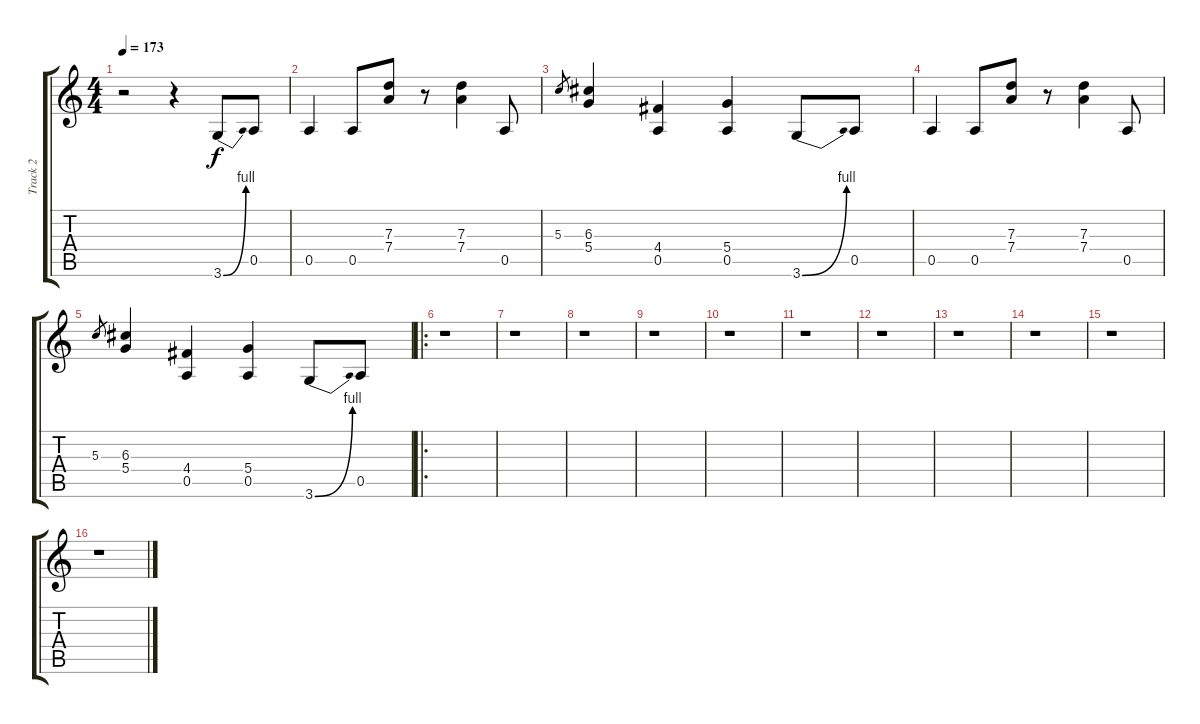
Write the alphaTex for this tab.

\track ("Track 2" "Track 2") {instrument acousticguitarsteel}
\staff {score tabs}
\tuning (E4 B3 G3 D3 A2 E2) {hide}
\ts (4 4)
\tempo 173
\clef g2
\ks c
r.2{dy f instrument acousticguitarsteel} r.4 3.6{be (bend 0 0 60 4)}.8 0.5.8 |
0.5.4 0.5.8 (7.3 7.4).8 r.8 (7.3 7.4).4 0.5.8 |
5.3.8{gr} (6.3 5.4).4 (4.4 0.5).4 (5.4 0.5).4 3.6{be (bend 0 0 60 4)}.8 0.5.8 |
0.5.4 0.5.8 (7.3 7.4).8 r.8 (7.3 7.4).4 0.5.8 |
5.3.8{gr} (6.3 5.4).4 (4.4 0.5).4 (5.4 0.5).4 3.6{be (bend 0 0 60 4)}.8 0.5.8 |
\ro
r.1 |
r.1 |
r.1 |
r.1 |
r.1 |
r.1 |
r.1 |
r.1 |
r.1 |
r.1 |
r.1
